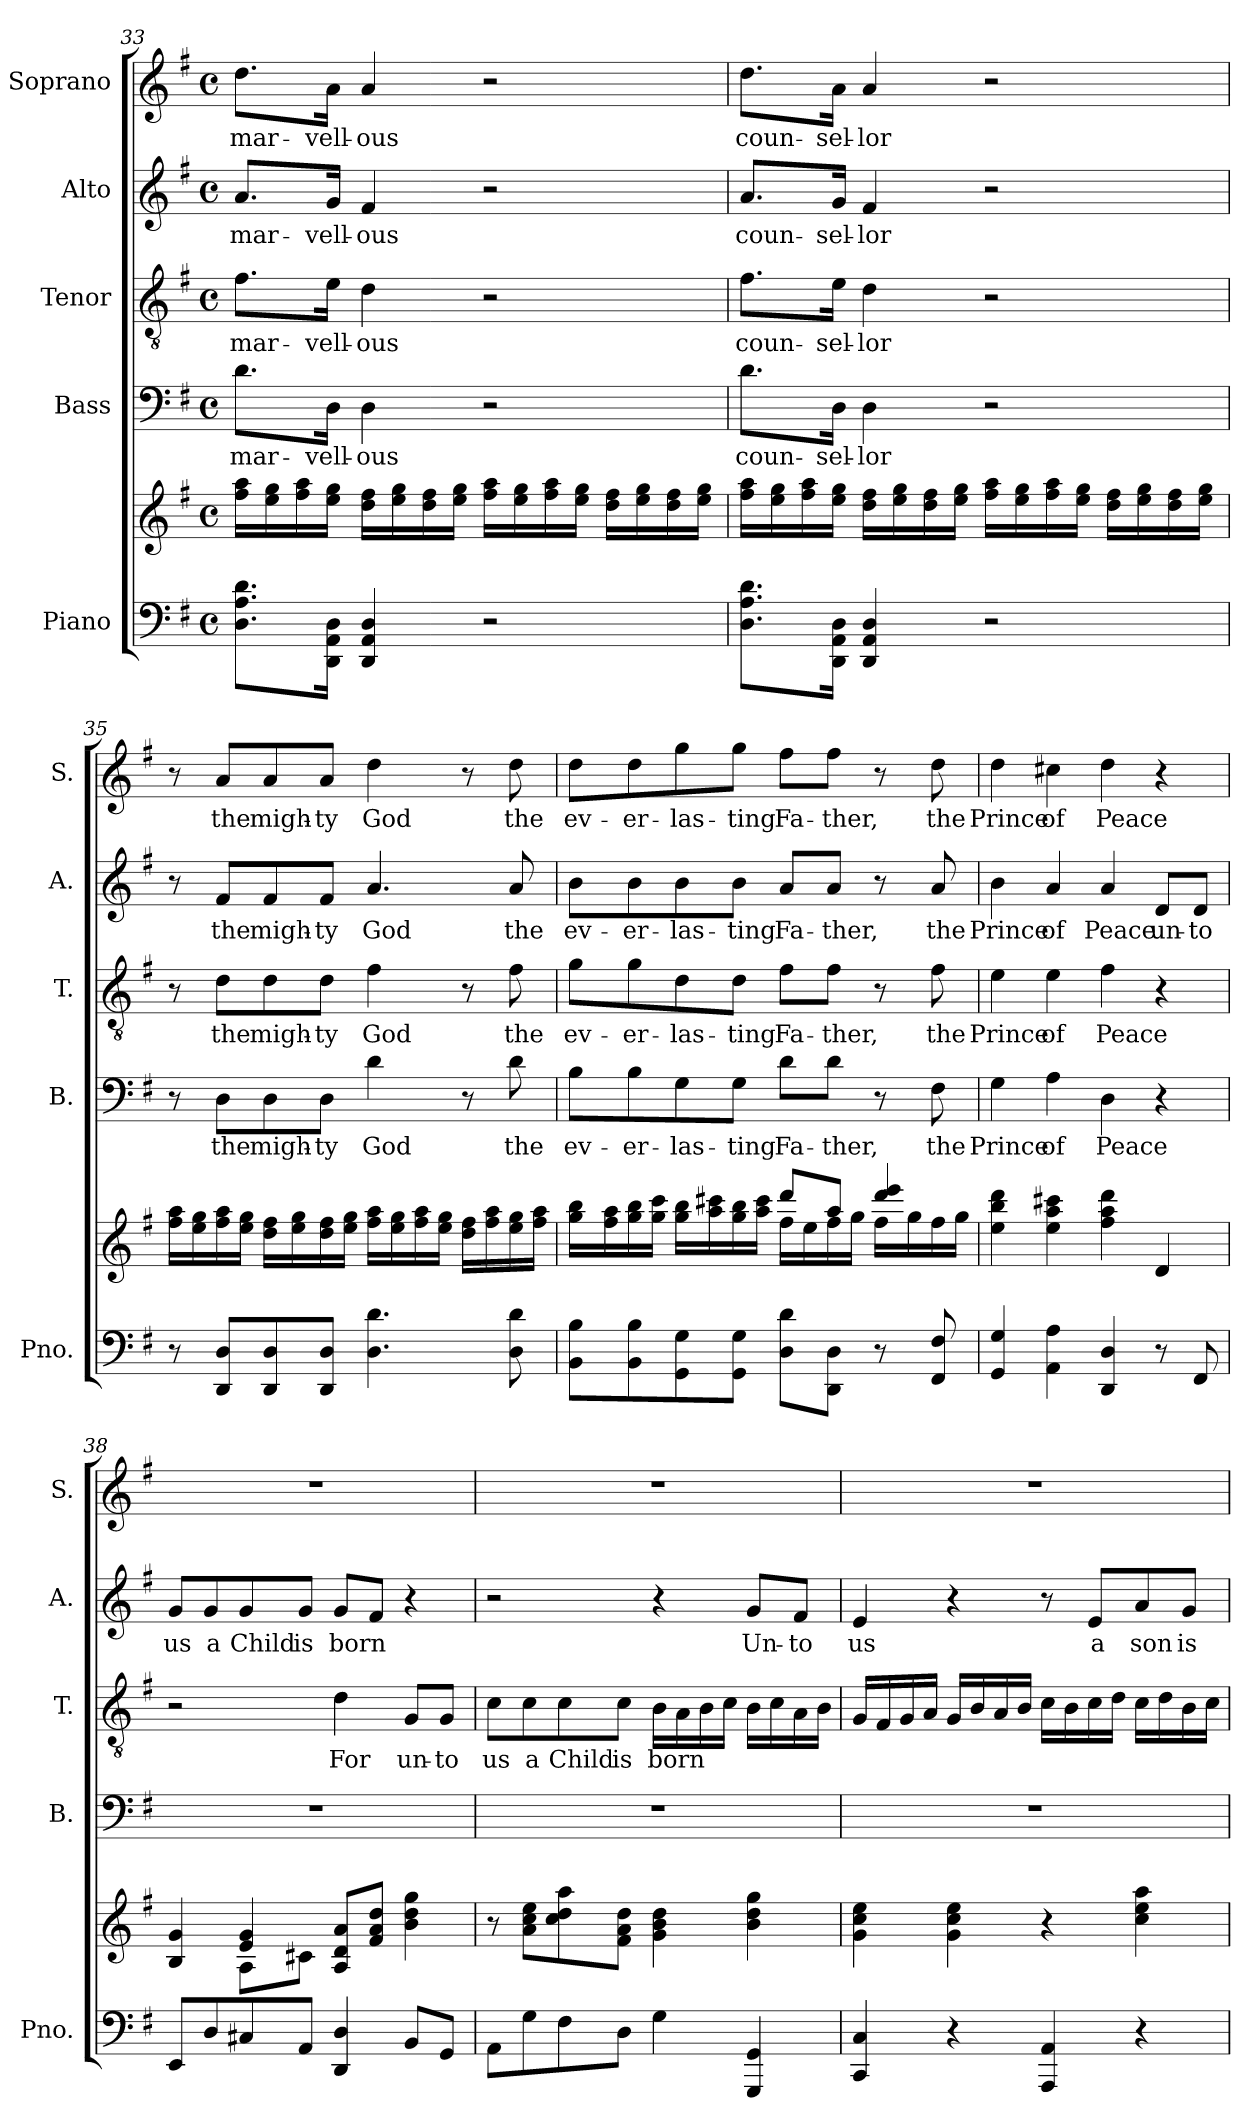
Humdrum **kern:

**kern	**kern	**kern	**text	**kern	**text	**kern	**text	**kern	**text
*part5	*part5	*part4	*part4	*part3	*part3	*part2	*part2	*part1	*part1
*staff6	*staff5	*staff4	*staff4	*staff3	*staff3	*staff2	*staff2	*staff1	*staff1
*I"Piano	*	*I"Bass	*	*I"Tenor	*	*I"Alto	*	*I"Soprano	*
*I'Pno.	*	*I'B.	*	*I'T.	*	*I'A.	*	*I'S.	*
*clefF4	*clefG2	*clefF4	*	*clefGv2	*	*clefG2	*	*clefG2	*
*k[f#]	*k[f#]	*k[f#]	*	*k[f#]	*	*k[f#]	*	*k[f#]	*
*G:	*G:	*G:	*	*G:	*	*G:	*	*G:	*
*M4/4	*M4/4	*M4/4	*	*M4/4	*	*M4/4	*	*M4/4	*
*met(c)	*met(c)	*met(c)	*	*met(c)	*	*met(c)	*	*met(c)	*
=33	=33	=33	=33	=33	=33	=33	=33	=33	=33
8.D\ 8.A\ 8.d\L	16ff#\ 16aa\LL	8.d\L	mar-	8.f#\L	mar-	8.a/L	mar-	8.dd\L	mar-
.	16ee\ 16gg\	.	.	.	.	.	.	.	.
.	16ff#\ 16aa\	.	.	.	.	.	.	.	.
16DD\ 16AA\ 16D\Jk	16ee\ 16gg\JJ	16D\Jk	-vell-	16e\Jk	-vell-	16g/Jk	-vell-	16a\Jk	-vell-
4DD/ 4AA/ 4D/	16dd\ 16ff#\LL	4D\	-ous	4d\	-ous	4f#/	-ous	4a/	-ous
.	16ee\ 16gg\	.	.	.	.	.	.	.	.
.	16dd\ 16ff#\	.	.	.	.	.	.	.	.
.	16ee\ 16gg\JJ	.	.	.	.	.	.	.	.
2r	16ff#\ 16aa\LL	2r	.	2r	.	2r	.	2r	.
.	16ee\ 16gg\	.	.	.	.	.	.	.	.
.	16ff#\ 16aa\	.	.	.	.	.	.	.	.
.	16ee\ 16gg\JJ	.	.	.	.	.	.	.	.
.	16dd\ 16ff#\LL	.	.	.	.	.	.	.	.
.	16ee\ 16gg\	.	.	.	.	.	.	.	.
.	16dd\ 16ff#\	.	.	.	.	.	.	.	.
.	16ee\ 16gg\JJ	.	.	.	.	.	.	.	.
=34	=34	=34	=34	=34	=34	=34	=34	=34	=34
8.D\ 8.A\ 8.d\L	16ff#\ 16aa\LL	8.d\L	coun-	8.f#\L	coun-	8.a/L	coun-	8.dd\L	coun-
.	16ee\ 16gg\	.	.	.	.	.	.	.	.
.	16ff#\ 16aa\	.	.	.	.	.	.	.	.
16DD\ 16AA\ 16D\Jk	16ee\ 16gg\JJ	16D\Jk	-sel-	16e\Jk	-sel-	16g/Jk	-sel-	16a\Jk	-sel-
4DD/ 4AA/ 4D/	16dd\ 16ff#\LL	4D\	-lor	4d\	-lor	4f#/	-lor	4a/	-lor
.	16ee\ 16gg\	.	.	.	.	.	.	.	.
.	16dd\ 16ff#\	.	.	.	.	.	.	.	.
.	16ee\ 16gg\JJ	.	.	.	.	.	.	.	.
2r	16ff#\ 16aa\LL	2r	.	2r	.	2r	.	2r	.
.	16ee\ 16gg\	.	.	.	.	.	.	.	.
.	16ff#\ 16aa\	.	.	.	.	.	.	.	.
.	16ee\ 16gg\JJ	.	.	.	.	.	.	.	.
.	16dd\ 16ff#\LL	.	.	.	.	.	.	.	.
.	16ee\ 16gg\	.	.	.	.	.	.	.	.
.	16dd\ 16ff#\	.	.	.	.	.	.	.	.
.	16ee\ 16gg\JJ	.	.	.	.	.	.	.	.
!!LO:PB:g=z
=35	=35	=35	=35	=35	=35	=35	=35	=35	=35
8r	16ff#\ 16aa\LL	8r	.	8r	.	8r	.	8r	.
.	16ee\ 16gg\	.	.	.	.	.	.	.	.
8DD/ 8D/L	16ff#\ 16aa\	8D\L	the	8d\L	the	8f#/L	the	8a/L	the
.	16ee\ 16gg\JJ	.	.	.	.	.	.	.	.
8DD/ 8D/	16dd\ 16ff#\LL	8D\	migh-	8d\	migh-	8f#/	migh-	8a/	migh-
.	16ee\ 16gg\	.	.	.	.	.	.	.	.
8DD/ 8D/J	16dd\ 16ff#\	8D\J	-ty	8d\J	-ty	8f#/J	-ty	8a/J	-ty
.	16ee\ 16gg\JJ	.	.	.	.	.	.	.	.
4.D\ 4.d\	16ff#\ 16aa\LL	4d\	God	4f#\	God	4.a/	God	4dd\	God
.	16ee\ 16gg\	.	.	.	.	.	.	.	.
.	16ff#\ 16aa\	.	.	.	.	.	.	.	.
.	16ee\ 16gg\JJ	.	.	.	.	.	.	.	.
.	16dd\ 16ff#\LL	8r	.	8r	.	.	.	8r	.
.	16ff#\ 16aa\	.	.	.	.	.	.	.	.
8D\ 8d\	16ee\ 16gg\	8d\	the	8f#\	the	8a/	the	8dd\	the
.	16ff#\ 16aa\JJ	.	.	.	.	.	.	.	.
=36	=36	=36	=36	=36	=36	=36	=36	=36	=36
*	*^	*	*	*	*	*	*	*	*
8BB\ 8B\L	16gg\ 16bb\LL	2ff#\yy	8B\L	ev-	8g\L	ev-	8b\L	ev-	8dd\L	ev-
.	16ff#\ 16aa\	.	.	.	.	.	.	.	.	.
8BB\ 8B\	16gg\ 16bb\	.	8B\	-er-	8g\	-er-	8b\	-er-	8dd\	-er-
.	16gg\ 16ccc\JJ	.	.	.	.	.	.	.	.	.
8GG\ 8G\	16gg\ 16bb\LL	.	8G\	-las-	8d\	-las-	8b\	-las-	8gg\	-las-
.	16aa\ 16ccc#X\	.	.	.	.	.	.	.	.	.
8GG\ 8G\J	16gg\ 16bb\	.	8G\J	-ting	8d\J	-ting	8b\J	-ting	8gg\J	-ting
.	16aa\ 16ccc#\JJ	.	.	.	.	.	.	.	.	.
8D\ 8d\L	8ddd/L	16ff#\LL	8d\L	Fa-	8f#\L	Fa-	8a/L	Fa-	8ff#\L	Fa-
.	.	16ee\	.	.	.	.	.	.	.	.
8DD\ 8D\J	8aa/J	16ff#\	8d\J	-ther,	8f#\J	-ther,	8a/J	-ther,	8ff#\J	-ther,
.	.	16gg\JJ	.	.	.	.	.	.	.	.
8r	4ddd/ 4eee/	16ff#\LL	8r	.	8r	.	8r	.	8r	.
.	.	16gg\	.	.	.	.	.	.	.	.
8FF#/ 8F#/	.	16ff#\	8F#\	the	8f#\	the	8a/	the	8dd\	the
.	.	16gg\JJ	.	.	.	.	.	.	.	.
*	*v	*v	*	*	*	*	*	*	*	*
=37	=37	=37	=37	=37	=37	=37	=37	=37	=37
4GG/ 4G/	4ee\ 4bb\ 4ddd\	4G\	Prince	4e\	Prince	4b\	Prince	4dd\	Prince
4AA\ 4A\	4ee\ 4aa\ 4ccc#X\	4A\	of	4e\	of	4a/	of	4cc#X\	of
4DD/ 4D/	4ff#\ 4aa\ 4ddd\	4D\	Peace	4f#\	Peace	4a/	Peace	4dd\	Peace
8r	4d/	4r	.	4r	.	8d/L	un-	4r	.
8FF#/	.	.	.	.	.	8d/J	-to	.	.
!!LO:LB:g=z
=38	=38	=38	=38	=38	=38	=38	=38	=38	=38
*	*^	*	*	*	*	*	*	*	*
8EE/L	4B/ 4g/	4ryy	1r	.	2r	.	8g/L	us	1r	.
8D/	.	.	.	.	.	.	8g/	a	.	.
8C#X/	4e/ 4g/	8A\L	.	.	.	.	8g/	Child	.	.
8AA/J	.	8c#X\J	.	.	.	.	8g/J	is	.	.
4DD/ 4D/	8A/ 8d/ 8a/L	2ryy	.	.	4d\	For	8g/L	born	.	.
.	8f#/ 8a/ 8dd/J	.	.	.	.	.	8f#/J	.	.	.
8BB/L	4b\ 4dd\ 4gg\	.	.	.	8G/L	un-	4r	.	.	.
8GG/J	.	.	.	.	8G/J	-to	.	.	.	.
*	*v	*v	*	*	*	*	*	*	*	*
=39	=39	=39	=39	=39	=39	=39	=39	=39	=39
8AA\L	8r	1r	.	8c\L	us	2r	.	1r	.
8G\	8a\ 8cc\ 8ee\L	.	.	8c\	a	.	.	.	.
8F#\	8cc\ 8dd\ 8aa\	.	.	8c\	Child	.	.	.	.
8D\J	8f#\ 8a\ 8dd\J	.	.	8c\J	is	.	.	.	.
4G\	4g\ 4b\ 4dd\	.	.	16B\LL	born	4r	.	.	.
.	.	.	.	16A\	.	.	.	.	.
.	.	.	.	16B\	.	.	.	.	.
.	.	.	.	16c\JJ	.	.	.	.	.
4GGG/ 4GG/	4b\ 4dd\ 4gg\	.	.	16B\LL	.	8g/L	Un-	.	.
.	.	.	.	16c\	.	.	.	.	.
.	.	.	.	16A\	.	8f#/J	-to	.	.
.	.	.	.	16B\JJ	.	.	.	.	.
=40	=40	=40	=40	=40	=40	=40	=40	=40	=40
4CC/ 4C/	4g\ 4cc\ 4ee\	1r	.	16G/LL	.	4e/	us	1r	.
.	.	.	.	16F#/	.	.	.	.	.
.	.	.	.	16G/	.	.	.	.	.
.	.	.	.	16A/JJ	.	.	.	.	.
4r	4g\ 4cc\ 4ee\	.	.	16G/LL	.	4r	.	.	.
.	.	.	.	16B/	.	.	.	.	.
.	.	.	.	16A/	.	.	.	.	.
.	.	.	.	16B/JJ	.	.	.	.	.
4AAA/ 4AA/	4r	.	.	16c\LL	.	8r	.	.	.
.	.	.	.	16B\	.	.	.	.	.
.	.	.	.	16c\	.	8e/L	a	.	.
.	.	.	.	16d\JJ	.	.	.	.	.
4r	4cc\ 4ee\ 4aa\	.	.	16c\LL	.	8a/	son	.	.
.	.	.	.	16d\	.	.	.	.	.
.	.	.	.	16B\	.	8g/J	is	.	.
.	.	.	.	16c\JJ	.	.	.	.	.
=	=	=	=	=	=	=	=	=	=
*-	*-	*-	*-	*-	*-	*-	*-	*-	*-
